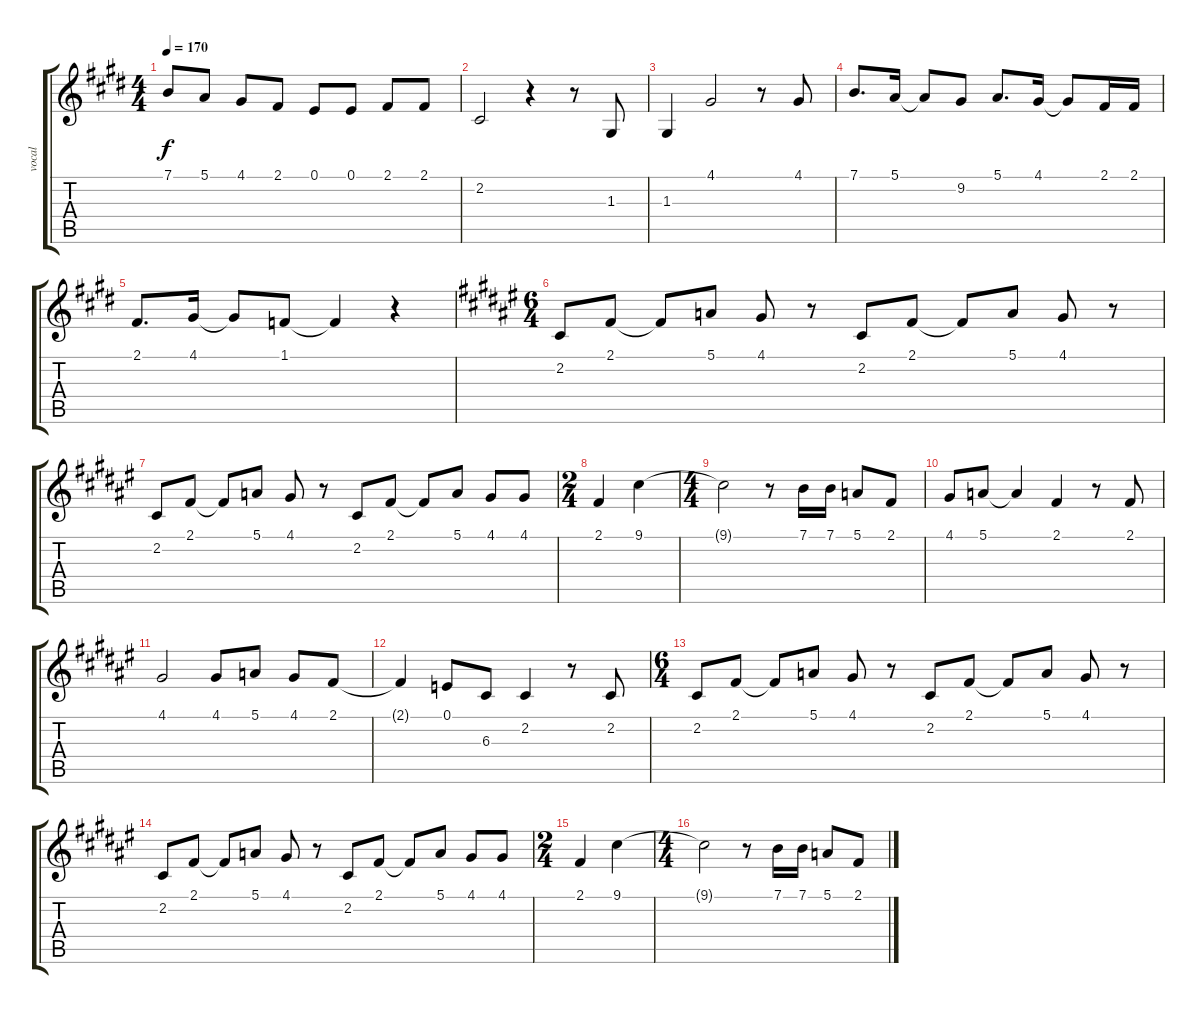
\track ("vocal" "vocal") {instrument electricpiano2}
\staff {score tabs}
\tuning (E4 B3 G3 D3 A2 E2) {hide}
\ts (4 4)
\tempo 170
\clef g2
\ks e
7.1.8{dy f} 5.1.8 4.1.8 2.1.8 0.1.8 0.1.8 2.1.8 2.1.8 |
2.2.2 r.4 r.8 1.3.8 |
1.3.4 4.1.2 r.8 4.1.8 |
7.1.8{d} 5.1.16 5.1{t}.8 9.2.8 5.1.8{d} 4.1.16 4.1{t}.8 2.1.16 2.1.16 |
2.1.8{d} 4.1.16 4.1{t}.8 1.1.8 1.1{t}.4 r.4 |
\ts (6 4)
\ks f#
2.2.8 2.1.8 2.1{t}.8 5.1.8 4.1.8 r.8 2.2.8 2.1.8 2.1{t}.8 5.1.8 4.1.8 r.8 |
2.2.8 2.1.8 2.1{t}.8 5.1.8 4.1.8 r.8 2.2.8 2.1.8 2.1{t}.8 5.1.8 4.1.8 4.1.8 |
\ts (2 4)
2.1.4 9.1.4 |
\ts (4 4)
9.1{t}.2 r.8 7.1.16 7.1.16 5.1.8 2.1.8 |
4.1.8 5.1.8 5.1{t}.4 2.1.4 r.8 2.1.8 |
4.1.2 4.1.8 5.1.8 4.1.8 2.1.8 |
2.1{t}.4 0.1.8 6.3.8 2.2.4 r.8 2.2.8 |
\ts (6 4)
2.2.8 2.1.8 2.1{t}.8 5.1.8 4.1.8 r.8 2.2.8 2.1.8 2.1{t}.8 5.1.8 4.1.8 r.8 |
2.2.8 2.1.8 2.1{t}.8 5.1.8 4.1.8 r.8 2.2.8 2.1.8 2.1{t}.8 5.1.8 4.1.8 4.1.8 |
\ts (2 4)
2.1.4 9.1.4 |
\ts (4 4)
9.1{t}.2 r.8 7.1.16 7.1.16 5.1.8 2.1.8
